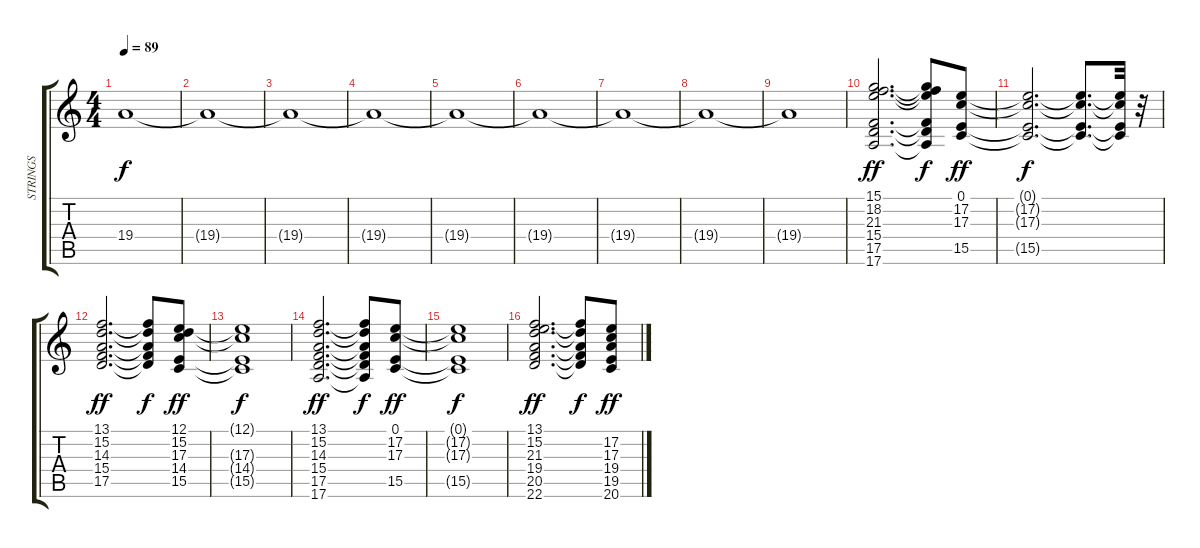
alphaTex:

\track ("STRINGS" "STRINGS") {instrument stringensemble1}
\staff {score tabs}
\tuning (E4 B3 G3 D3 A2 E2) {hide}
\ts (4 4)
\tempo 89
\clef g2
\ks c
19.4{t}.1{dy f} |
19.4{t}.1 |
19.4{t}.1 |
19.4{t}.1 |
19.4{t}.1 |
19.4{t}.1 |
19.4{t}.1 |
19.4{t}.1 |
19.4{t}.1 |
(15.1 18.2 21.3 15.4 17.5 17.6).2{d dy ff} (15.1{t} 18.2{t} 21.3{t} 15.4{t} 17.5{t} 17.6{t}).8{dy f} (0.1 17.2 17.3 15.5).8{dy ff} |
(0.1{t} 17.2{t} 17.3{t} 15.5{t}).2{d dy f} (0.1{t} 17.2{t} 17.3{t} 15.5{t}).8{d} (0.1{t} 17.2{t} 17.3{t} 15.5{t}).32 r.32 |
(13.1 15.2 14.3 15.4 17.5).2{d dy ff} (13.1{t} 15.2{t} 14.3{t} 15.4{t} 17.5{t}).8{dy f} (12.1 15.2 17.3 14.4 15.5).8{dy ff} |
(12.1{t} 17.3{t} 14.4{t} 15.5{t}).1{dy f} |
(13.1 15.2 14.3 15.4 17.5 17.6).2{d dy ff} (13.1{t} 15.2{t} 14.3{t} 15.4{t} 17.5{t} 17.6{t}).8{dy f} (0.1 17.2 17.3 15.5).8{dy ff} |
(0.1{t} 17.2{t} 17.3{t} 15.5{t}).1{dy f} |
(13.1 15.2 21.3 19.4 20.5 22.6).2{d dy ff} (13.1{t} 15.2{t} 19.4{t} 20.5{t} 22.6{t}).8{dy f} (17.2 17.3 19.4 19.5 20.6).8{dy ff}
